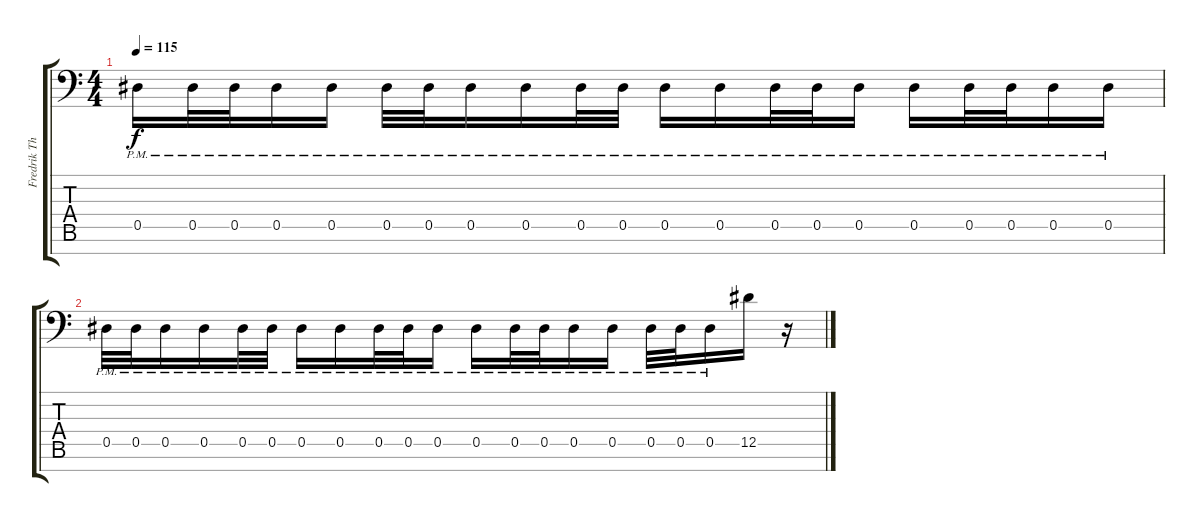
\track ("Fredrik Thordendal" "Fredrik Th") {instrument distortionguitar}
\staff {score tabs}
\tuning (Bb3 Gb3 Db3 Ab2 Eb2 Bb1 F1) {hide}
\ts (4 4)
\tempo 115
\clef f4
\ks c
0.5{pm}.16{dy f} 0.5{pm}.32 0.5{pm}.32 0.5{pm}.16 0.5{pm}.16 0.5{pm}.32 0.5{pm}.32 0.5{pm}.16 0.5{pm}.16 0.5{pm}.32 0.5{pm}.32 0.5{pm}.16 0.5{pm}.16 0.5{pm}.32 0.5{pm}.32 0.5{pm}.16 0.5{pm}.16 0.5{pm}.32 0.5{pm}.32 0.5{pm}.16 0.5{pm}.16 |
0.5{pm}.32 0.5{pm}.32 0.5{pm}.16 0.5{pm}.16 0.5{pm}.32 0.5{pm}.32 0.5{pm}.16 0.5{pm}.16 0.5{pm}.32 0.5{pm}.32 0.5{pm}.16 0.5{pm}.16 0.5{pm}.32 0.5{pm}.32 0.5{pm}.16 0.5{pm}.16 0.5{pm}.32 0.5{pm}.32 0.5{pm}.16 12.5.16 r.16
